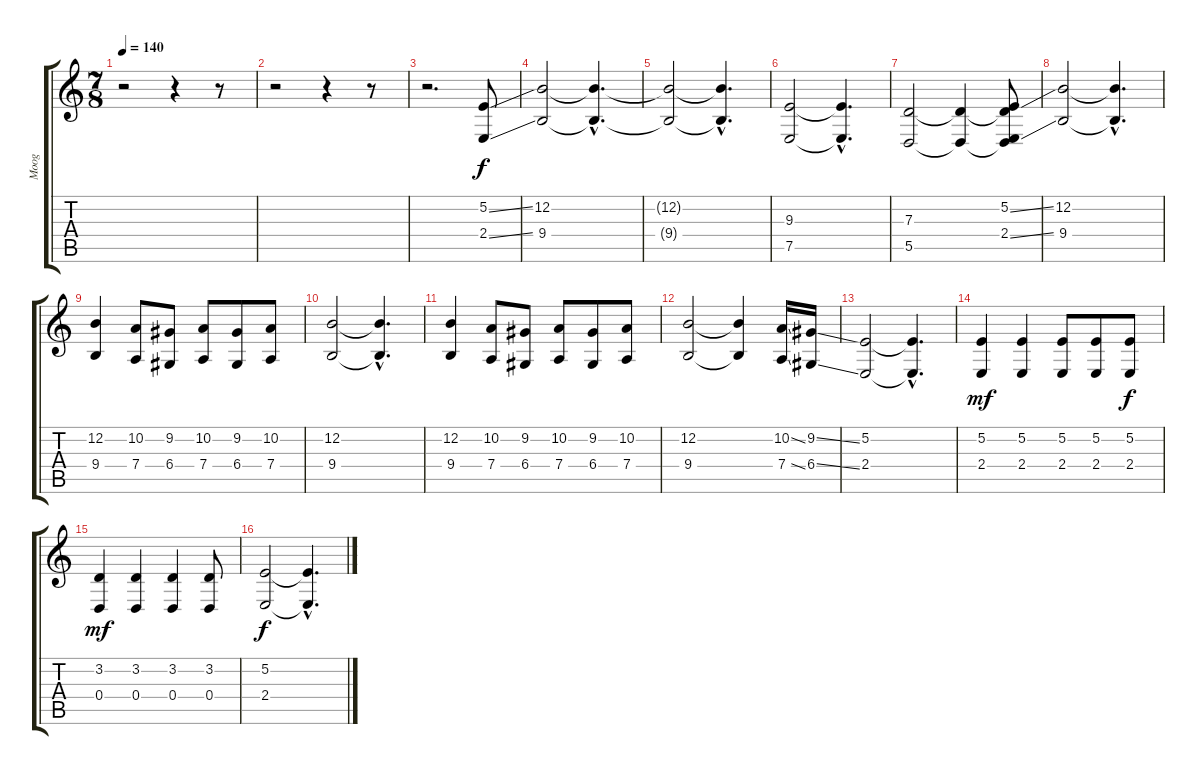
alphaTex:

\track ("Moog" "Moog") {instrument pad3polysynth}
\staff {score tabs}
\tuning (E4 B3 G3 D3 A2 E2) {hide}
\ts (7 8)
\tempo 140
\clef g2
\ks c
r.2{dy f} r.4 r.8 |
r.2 r.4 r.8 |
r.2{d} (5.2{ss} 2.4{ss}).8{volume 10 instrument lead2sawtooth} |
(12.2 9.4).2 (12.2{hac t} 9.4{hac t}).4{d} |
(12.2{t} 9.4{t}).2 (12.2{hac t} 9.4{hac t}).4{d} |
(9.3 7.5).2 (9.3{hac t} 7.5{hac t}).4{d} |
(7.3 5.5).2 (7.3{t} 5.5{t}).4 (5.2{ss} 7.3{t} 2.4{ss} 5.5{t}).8 |
(12.2 9.4).2 (12.2{hac t} 9.4{hac t}).4{d} |
(12.2 9.4).4 (10.2 7.4).8 (9.2 6.4).8 (10.2 7.4).8 (9.2 6.4).8 (10.2 7.4).8 |
(12.2 9.4).2 (12.2{hac t} 9.4{hac t}).4{d} |
(12.2 9.4).4 (10.2 7.4).8 (9.2 6.4).8 (10.2 7.4).8 (9.2 6.4).8 (10.2 7.4).8 |
(12.2 9.4).2 (12.2{t} 9.4{t}).4 (10.2{ss} 7.4{ss}).16 (9.2{ss} 6.4{ss}).16 |
(5.2 2.4).2 (5.2{hac t} 2.4{hac t}).4{d} |
(5.2 2.4).4{dy mf} (5.2 2.4).4 (5.2 2.4).8 (5.2 2.4).8 (5.2 2.4).8{dy f} |
(3.2 0.4).4{dy mf} (3.2 0.4).4 (3.2 0.4).4 (3.2 0.4).8 |
(5.2 2.4).2{dy f} (5.2{hac t} 2.4{hac t}).4{d}
